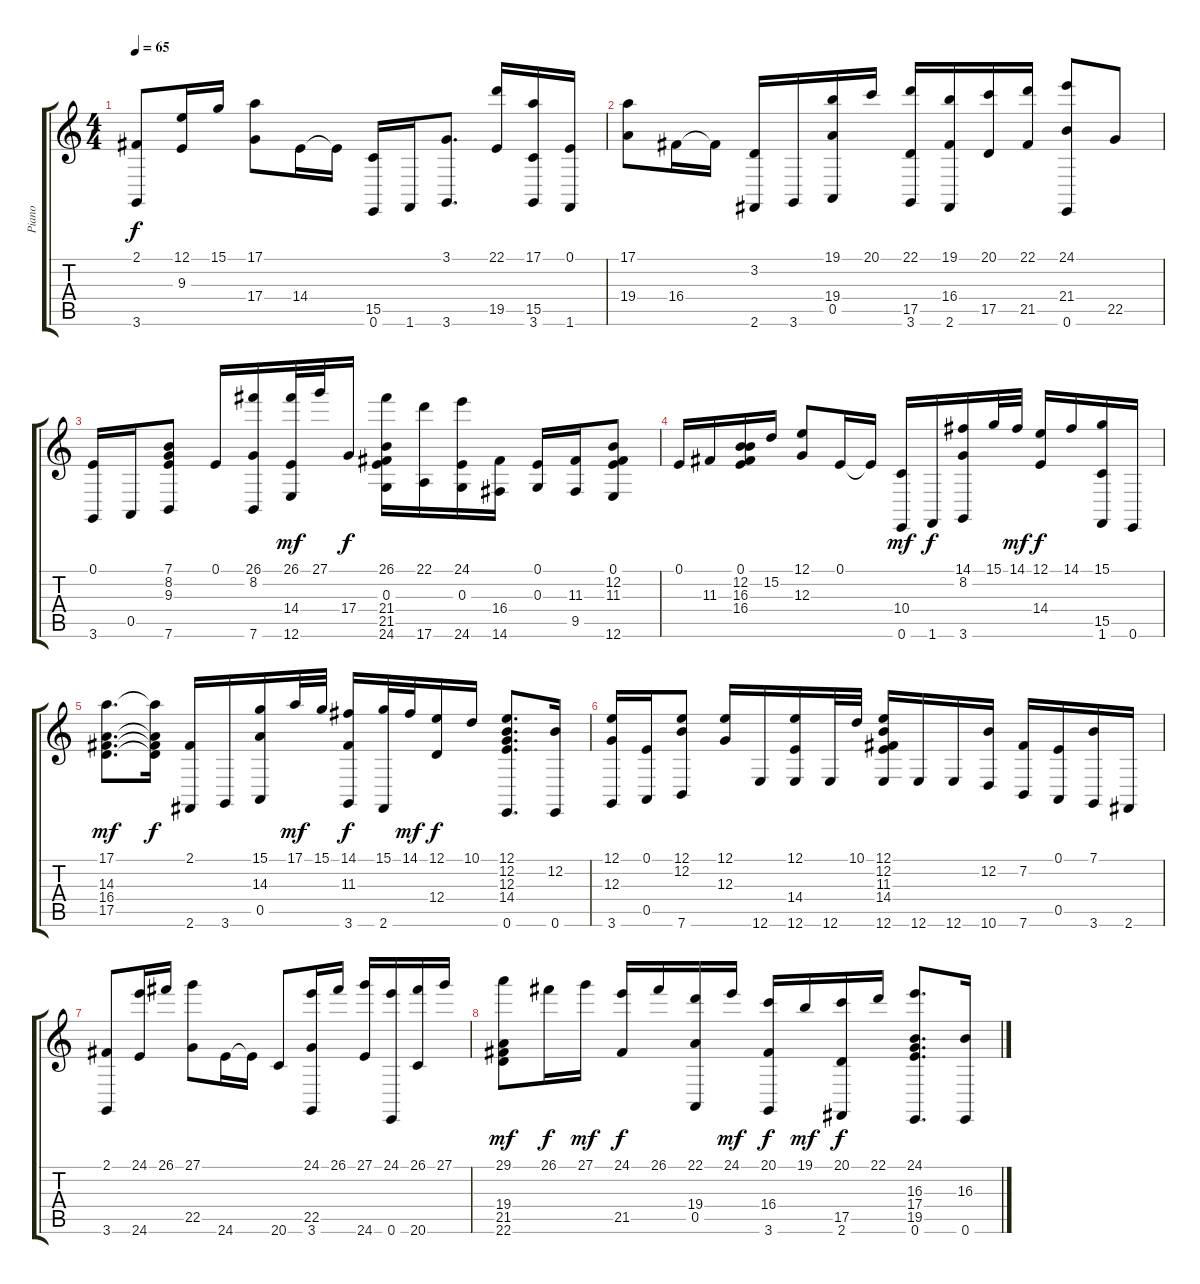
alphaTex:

\track ("Piano" "Piano") {instrument acousticgrandpiano}
\staff {score tabs}
\tuning (E4 B3 G3 D3 A2 E2) {hide}
\ts (4 4)
\tempo 65
\clef g2
\ks c
(2.1 3.6).8{dy f} (12.1 9.3).16 15.1.16 (17.1 17.4).8 14.4.16 14.4{t}.16 (15.5 0.6).16 1.6.16 (3.1 3.6).8{d} (22.1 19.5).16 (17.1 15.5 3.6).16 (0.1 1.6).16 |
(17.1 19.4).8 16.4.16 16.4{t}.16 (3.2 2.6).16 3.6.16 (19.1 19.4 0.5).16 20.1.16 (22.1 17.5 3.6).16 (19.1 16.4 2.6).16 (20.1 17.5).16 (22.1 21.5).16 (24.1 21.4 0.6).8 22.5.8 |
(0.1 3.6).16 0.5.16 (7.1 8.2 9.3 7.6).8 0.1.16 (26.1 8.2 7.6).16 (26.1 14.4 12.6).32{dy mf} 27.1.32 17.4.16{dy f} (26.1 0.3 21.4 21.5 24.6).16 (22.1 17.6).16 (24.1 0.3 24.6).16 (16.4 14.6).16 (0.1 0.3).16 (11.3 9.5).16 (0.1 12.2 11.3 12.6).8 |
0.1.16 11.3.16 (0.1 12.2 16.3 16.4).16 15.2.16 (12.1 12.3).8 0.1.16 0.1{t}.16 (10.4 0.6).16{dy mf} 1.6.16{dy f} (14.1 8.2 3.6).16 15.1.32 14.1.32{dy mf} (12.1 14.4).16{dy f} 14.1.16 (15.1 15.5 1.6).16 0.6.16 |
(17.1 14.3 16.4 17.5).8{d dy mf} (17.1{t} 14.3{t} 16.4{t} 17.5{t}).16{dy f} (2.1 2.6).16 3.6.16 (15.1 14.3 0.5).16 17.1.32{dy mf} 15.1.32 (14.1 11.3 3.6).16{dy f} (15.1 2.6).32 14.1.32{dy mf} (12.1 12.4).16{dy f} 10.1.16 (12.1 12.2 12.3 14.4 0.6).8{d} (12.2 0.6).16 |
(12.1 12.3 3.6).16 (0.1 0.5).16 (12.1 12.2 7.6).8 (12.1 12.3).16 12.6.16 (12.1 14.4 12.6).16 12.6.32 10.1.32 (12.1 12.2 11.3 14.4 12.6).16 12.6.16 12.6.16 (12.2 10.6).16 (7.2 7.6).16 (0.1 0.5).16 (7.1 3.6).16 2.6.16 |
(2.1 3.6).8 (24.1 24.6).16 26.1.16 (27.1 22.5).8 24.6.16 24.6{t}.16 20.6.8 (24.1 22.5 3.6).16 26.1.16 (27.1 24.6).16 (24.1 0.6).16 (26.1 20.6).16 27.1.16 |
(29.1 19.4 21.5 22.6).8{dy mf} 26.1.16{dy f} 27.1.16{dy mf} (24.1 21.5).16{dy f} 26.1.16 (22.1 19.4 0.5).16 24.1.16{dy mf} (20.1 16.4 3.6).16{dy f} 19.1.16{dy mf} (20.1 17.5 2.6).16{dy f} 22.1.16 (24.1 16.3 17.4 19.5 0.6).8{d} (16.3 0.6).16
